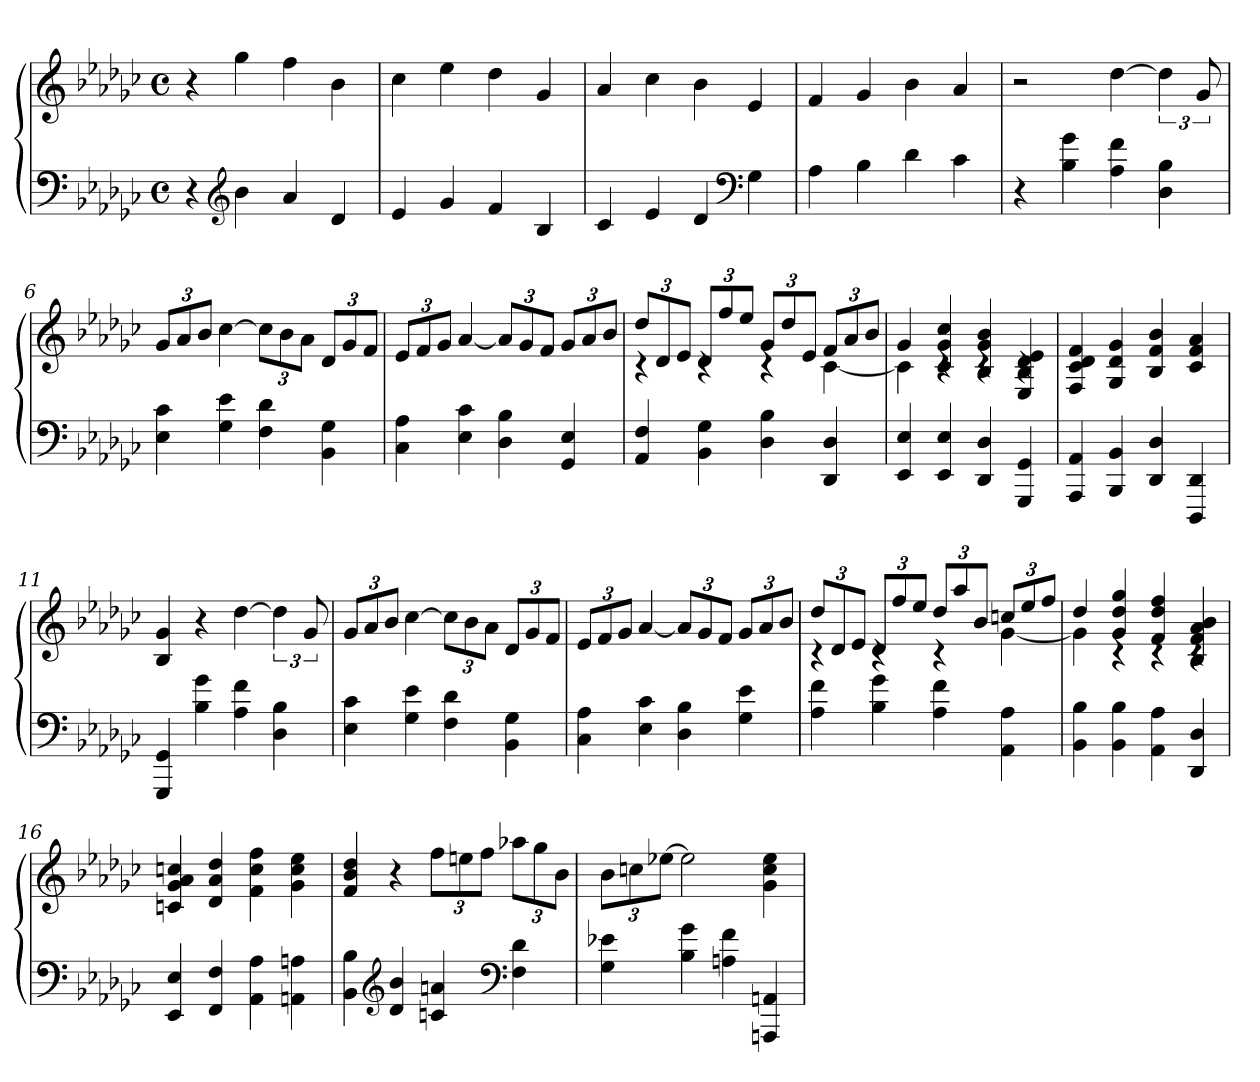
**kern	**kern
*part1	*part1
*staff2	*staff1
*clefF4	*clefG2
*k[b-e-a-d-g-c-]	*k[b-e-a-d-g-c-]
*G-:	*G-:
*M4/4	*M4/4
*met(c)	*met(c)
=1	=1
4r	4r
*clefG2	*
4b-	4gg-
4a-	4ff
4d-	4b-
=2	=2
4e-	4cc-
4g-	4ee-
4f	4dd-
4B-	4g-
=3	=3
4c-	4a-
4e-	4cc-
4d-	4b-
*clefF4	*
4G-	4e-
=4	=4
4A-	4f
4B-	4g-
4d-	4b-
4c-	4a-
=5	=5
4r	2r
4B- 4g-	.
4A- 4f	[4dd-
4D- 4B-	6dd-]
.	12g-
=6	=6
4E- 4c-	12g-L
.	12a-
.	12b-J
4G- 4e-	[4cc-
4F 4d-	12cc-L]
.	12b-
.	12a-J
4BB- 4G-	12d-L
.	12g-
.	12fJ
=7	=7
4C- 4A-	12e-L
.	12f
.	12g-J
4E- 4c-	[4a-
4D- 4B-	12a-L]
.	12g-
.	12fJ
4GG- 4E-	12g-L
.	12a-
.	12b-J
=8	=8
*	*^
4AA- 4F	12dd-L	4rc
.	12d-	.
.	12e-J	.
4BB- 4G-	12d-L	4rc
.	12ff	.
.	12ee-J	.
4D- 4B-	12g-L	4rc
.	12dd-	.
.	12e-J	.
4DD- 4D-	12fL	[4c-
.	12a-	.
.	12b-J	.
=9	=9	=9
4EE- 4E-	4g-	4c-]
4EE- 4E-	4c- 4g- 4cc-	4rc
4DD- 4D-	4B- 4g- 4b-	4rc
4GGG- 4GG-	4E- 4B- 4d- 4e-	4rc
*	*v	*v
=10	=10
4AAA- 4AA-	4F 4c- 4d- 4f
4BBB- 4BB-	4G- 4d- 4g-
4DD- 4D-	4B- 4f 4b-
4DDD- 4DD-	4c- 4f 4a-
=11	=11
4GGG- 4GG-	4B- 4g-
4B- 4g-	4r
4A- 4f	[4dd-
4D- 4B-	6dd-]
.	12g-
=12	=12
4E- 4c-	12g-L
.	12a-
.	12b-J
4G- 4e-	[4cc-
4F 4d-	12cc-L]
.	12b-
.	12a-J
4BB- 4G-	12d-L
.	12g-
.	12fJ
=13	=13
4C- 4A-	12e-L
.	12f
.	12g-J
4E- 4c-	[4a-
4D- 4B-	12a-L]
.	12g-
.	12fJ
4G- 4e-	12g-L
.	12a-
.	12b-J
=14	=14
*	*^
4A- 4f	12dd-L	4rc
.	12d-	.
.	12e-J	.
4B- 4g-	12d-L	4rc
.	12ff	.
.	12ee-J	.
4A- 4f	12dd-L	4rc
.	12aa-	.
.	12b-J	.
4AA- 4A-	12ccnL	[4g-
.	12ee-	.
.	12ffJ	.
=15	=15	=15
4BB- 4B-	4dd-	4g-]
4BB- 4B-	4g- 4dd- 4gg-	4rc
4AA- 4A-	4f 4dd- 4ff	4rc
4DD- 4D-	4B- 4f 4a- 4b-	4rc
*	*v	*v
=16	=16
4EE- 4E-	4cn 4g- 4a- 4ccn
4FF 4F	4d- 4a- 4dd-
4AA- 4A-	4f 4cc 4ff
4AAn 4An	4g- 4cc 4ee-
=17	=17
4BB- 4B-	4f 4b- 4dd-
*clefG2	*
4d- 4b-	4r
4cn 4an	12ffL
.	12een
.	12ffJ
*clefF4	*
4F 4d-	12aa-XL
.	12gg-
.	12b-J
=18	=18
4G- 4e-X	12b-L
.	12ccn
.	[12ee-XJ
4B- 4g-	2ee-]
4An 4f	.
4AAAn 4AAn	4g- 4cc 4ee-
=	=
*-	*-
